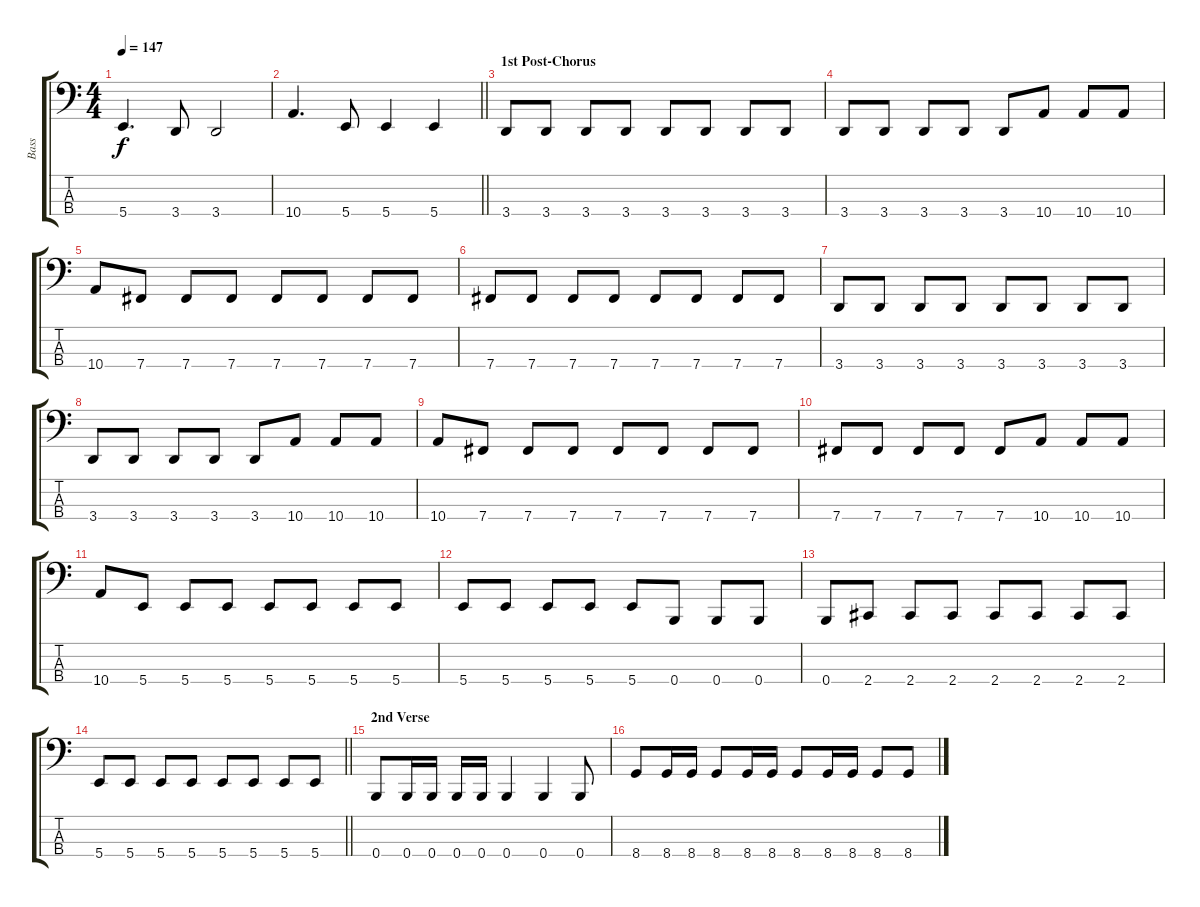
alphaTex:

\track ("Bass" "Bass") {instrument electricbassfinger}
\staff {score tabs}
\tuning (E2 B1 Gb1 B0) {hide}
\ts (4 4)
\tempo 147
\clef f4
\ks c
5.4.4{d dy f} 3.4.8 3.4.2 |
\barLineRight lightlight
10.4.4{d} 5.4.8 5.4.4 5.4.4 |
\section ("" "1st Post-Chorus")
3.4.8 3.4.8 3.4.8 3.4.8 3.4.8 3.4.8 3.4.8 3.4.8 |
3.4.8 3.4.8 3.4.8 3.4.8 3.4.8 10.4.8 10.4.8 10.4.8 |
10.4.8 7.4.8 7.4.8 7.4.8 7.4.8 7.4.8 7.4.8 7.4.8 |
7.4.8 7.4.8 7.4.8 7.4.8 7.4.8 7.4.8 7.4.8 7.4.8 |
3.4.8 3.4.8 3.4.8 3.4.8 3.4.8 3.4.8 3.4.8 3.4.8 |
3.4.8 3.4.8 3.4.8 3.4.8 3.4.8 10.4.8 10.4.8 10.4.8 |
10.4.8 7.4.8 7.4.8 7.4.8 7.4.8 7.4.8 7.4.8 7.4.8 |
7.4.8 7.4.8 7.4.8 7.4.8 7.4.8 10.4.8 10.4.8 10.4.8 |
10.4.8 5.4.8 5.4.8 5.4.8 5.4.8 5.4.8 5.4.8 5.4.8 |
5.4.8 5.4.8 5.4.8 5.4.8 5.4.8 0.4.8 0.4.8 0.4.8 |
0.4.8 2.4.8 2.4.8 2.4.8 2.4.8 2.4.8 2.4.8 2.4.8 |
\barLineRight lightlight
5.4.8 5.4.8 5.4.8 5.4.8 5.4.8 5.4.8 5.4.8 5.4.8 |
\section ("" "2nd Verse")
0.4.8 0.4.16 0.4.16 0.4.16 0.4.16 0.4.4 0.4.4 0.4.8 |
8.4.8 8.4.16 8.4.16 8.4.8 8.4.16 8.4.16 8.4.8 8.4.16 8.4.16 8.4.8 8.4.8
